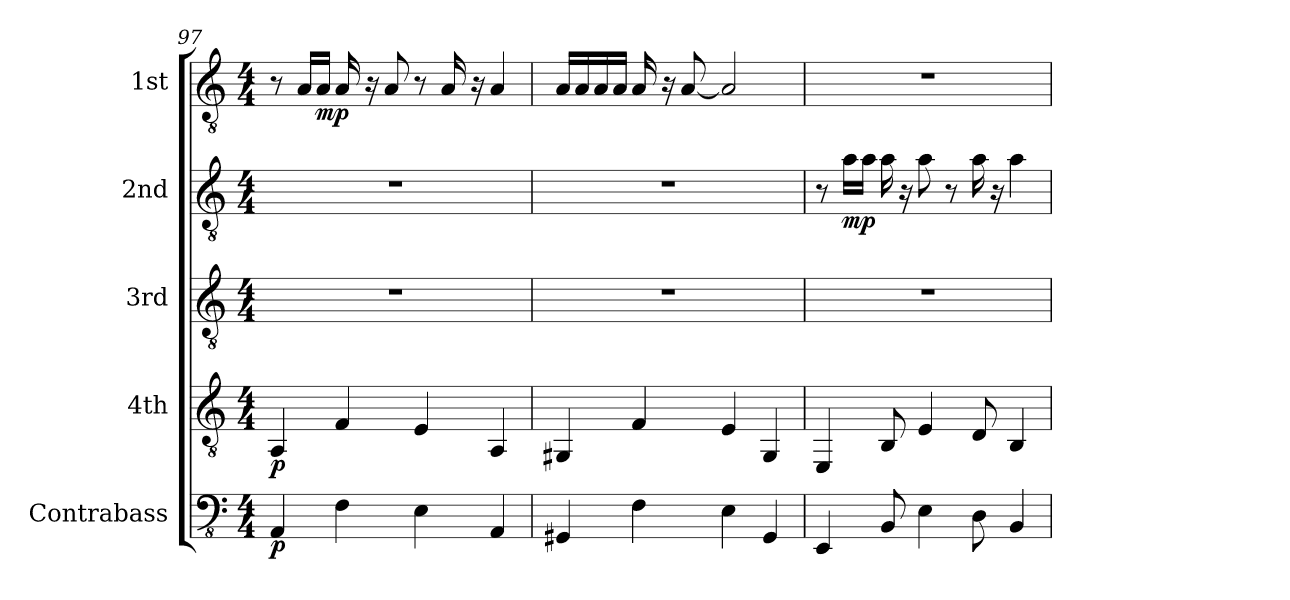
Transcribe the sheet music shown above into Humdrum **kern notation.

**kern	**dynam	**kern	**dynam	**kern	**kern	**dynam	**kern	**dynam
*part5	*part5	*part4	*part4	*part3	*part2	*part2	*part1	*part1
*staff5	*staff5	*staff4	*staff4	*staff3	*staff2	*staff2	*staff1	*staff1
*I"Contrabass	*	*I"4th	*	*I"3rd	*I"2nd	*	*I"1st	*
*I'C.B	*	*	*	*	*	*	*	*
!!LO:LB:g=z
*clefFv4	*	*clefGv2	*	*clefGv2	*clefGv2	*	*clefGv2	*
*k[]	*	*k[]	*	*k[]	*k[]	*	*k[]	*
*M4/4	*	*M4/4	*	*M4/4	*M4/4	*	*M4/4	*
=97	=97	=97	=97	=97	=97	=97	=97	=97
!	!LO:DY:b	!	!LO:DY:b	!	!	!	!	!
4AAA/	p	4AA/	p	1r	1r	.	8r	.
.	.	.	.	.	.	.	16A/LL	.
!	!	!	!	!	!	!	!	!LO:DY:b
.	.	.	.	.	.	.	16A/JJ	mp
4FF\	.	4F/	.	.	.	.	16A/	.
.	.	.	.	.	.	.	16r	.
.	.	.	.	.	.	.	8A/	.
4EE\	.	4E/	.	.	.	.	8r	.
.	.	.	.	.	.	.	16A/	.
.	.	.	.	.	.	.	16r	.
4AAA/	.	4AA/	.	.	.	.	4A/	.
=98	=98	=98	=98	=98	=98	=98	=98	=98
4GGG#X/	.	4GG#X/	.	1r	1r	.	16A/LL	.
.	.	.	.	.	.	.	16A/	.
.	.	.	.	.	.	.	16A/	.
.	.	.	.	.	.	.	16A/JJ	.
4FF\	.	4F/	.	.	.	.	16A/	.
.	.	.	.	.	.	.	16r	.
.	.	.	.	.	.	.	[8A/	.
4EE\	.	4E/	.	.	.	.	2A/]	.
4GGG#/	.	4GG#/	.	.	.	.	.	.
=99	=99	=99	=99	=99	=99	=99	=99	=99
4EEE/	.	4EE/	.	1r	8r	.	1r	.
!	!	!	!	!	!	!LO:DY:b	!	!
.	.	.	.	.	16a\LL	mp	.	.
.	.	.	.	.	16a\JJ	.	.	.
8BBB/	.	8BB/	.	.	16a\	.	.	.
.	.	.	.	.	16r	.	.	.
4EE\	.	4E/	.	.	8a\	.	.	.
.	.	.	.	.	8r	.	.	.
8DD\	.	8D/	.	.	16a\	.	.	.
.	.	.	.	.	16r	.	.	.
4BBB/	.	4BB/	.	.	4a\	.	.	.
=	=	=	=	=	=	=	=	=
*-	*-	*-	*-	*-	*-	*-	*-	*-
